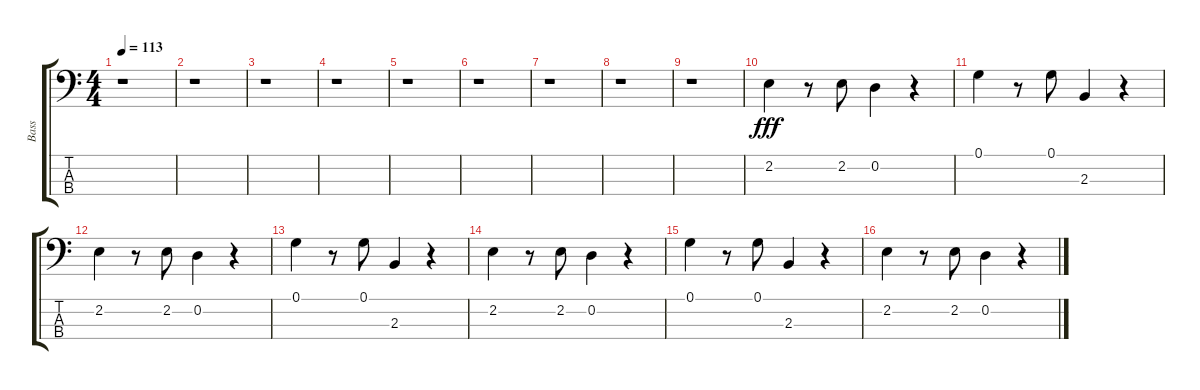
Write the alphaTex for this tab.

\track (" Bass" " Bass") {instrument acousticbass}
\staff {score tabs}
\tuning (G2 D2 A1 E1) {hide}
\ts (4 4)
\tempo 113
\clef f4
\ks c
r.1{dy fff instrument acousticbass} |
r.1 |
r.1 |
r.1 |
r.1 |
r.1 |
r.1 |
r.1 |
r.1 |
2.2.4 r.8 2.2.8 0.2.4 r.4 |
0.1.4 r.8 0.1.8 2.3.4 r.4 |
2.2.4 r.8 2.2.8 0.2.4 r.4 |
0.1.4 r.8 0.1.8 2.3.4 r.4 |
2.2.4 r.8 2.2.8 0.2.4 r.4 |
0.1.4 r.8 0.1.8 2.3.4 r.4 |
2.2.4 r.8 2.2.8 0.2.4 r.4
